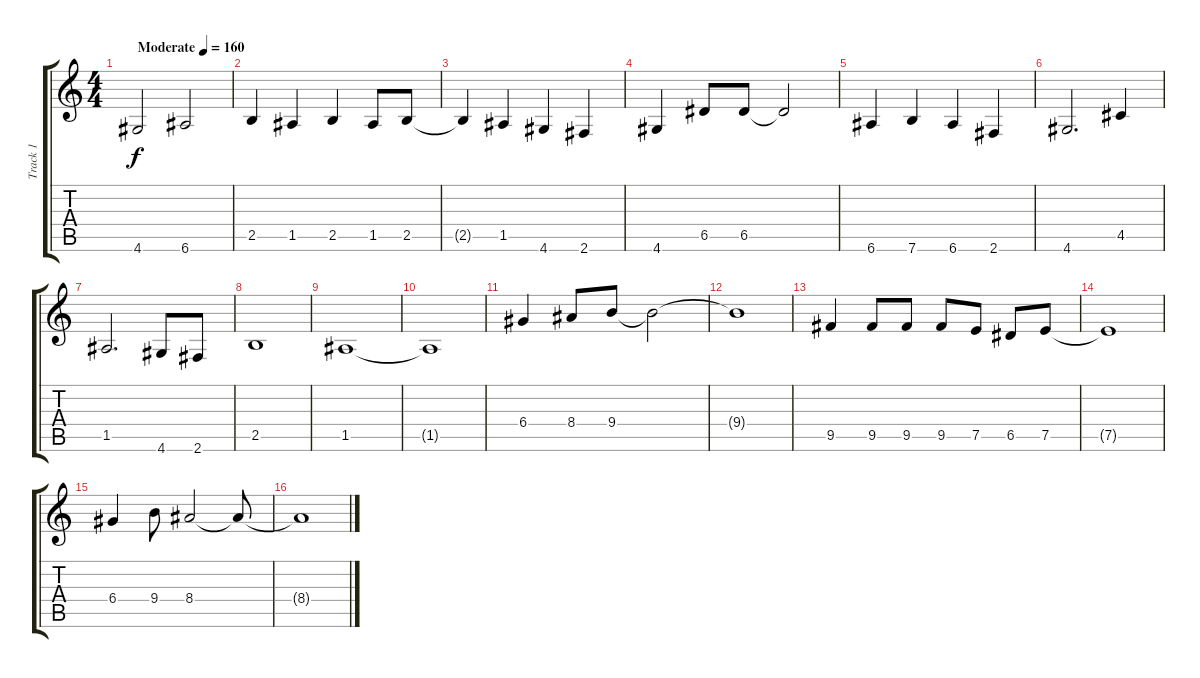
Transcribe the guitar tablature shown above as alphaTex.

\track ("Track 1" "Track 1") {instrument overdrivenguitar}
\staff {score tabs}
\tuning (E4 B3 G3 D3 A2 E2) {hide}
\ts (4 4)
\tempo (160 "Moderate")
\clef g2
\ks c
4.6.2{dy f instrument overdrivenguitar} 6.6.2 |
2.5.4 1.5.4 2.5.4 1.5.8 2.5.8 |
2.5{t}.4 1.5.4 4.6.4 2.6.4 |
4.6.4 6.5.8 6.5.8 6.5{t}.2 |
6.6.4 7.6.4 6.6.4 2.6.4 |
4.6.2{d} 4.5.4 |
1.5.2{d} 4.6.8 2.6.8 |
2.5.1 |
1.5.1 |
1.5{t}.1 |
6.4.4 8.4.8 9.4.8 9.4{t}.2 |
9.4{t}.1 |
9.5.4 9.5.8 9.5.8 9.5.8 7.5.8 6.5.8 7.5.8 |
7.5{t}.1 |
6.4.4 9.4.8 8.4.2 8.4{t}.8 |
8.4{t}.1
